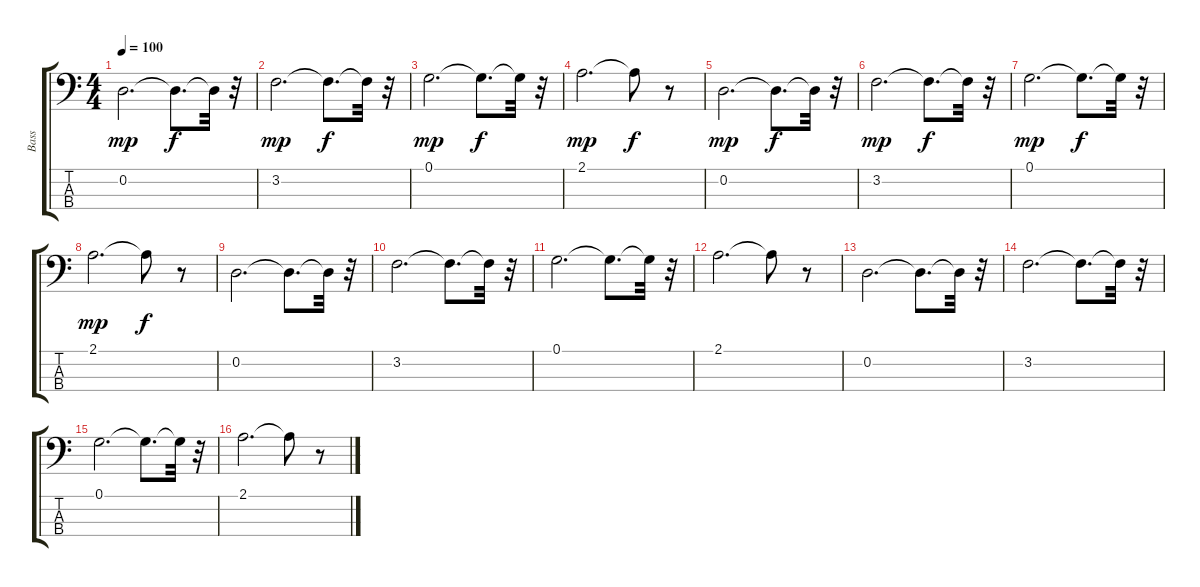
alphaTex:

\track ("Bass" "Bass") {instrument fretlessbass}
\staff {score tabs}
\tuning (G2 D2 A1 E1) {hide}
\ts (4 4)
\tempo 100
\clef f4
\ks c
0.2.2{d dy mp} 0.2{t}.8{d dy f} 0.2{t}.32 r.32 |
3.2.2{d dy mp} 3.2{t}.8{d dy f} 3.2{t}.32 r.32 |
0.1.2{d dy mp} 0.1{t}.8{d dy f} 0.1{t}.32 r.32 |
2.1.2{d dy mp} 2.1{t}.8{dy f} r.8 |
0.2.2{d dy mp} 0.2{t}.8{d dy f} 0.2{t}.32 r.32 |
3.2.2{d dy mp} 3.2{t}.8{d dy f} 3.2{t}.32 r.32 |
0.1.2{d dy mp} 0.1{t}.8{d dy f} 0.1{t}.32 r.32 |
2.1.2{d dy mp} 2.1{t}.8{dy f} r.8 |
0.2.2{d} 0.2{t}.8{d} 0.2{t}.32 r.32 |
3.2.2{d} 3.2{t}.8{d} 3.2{t}.32 r.32 |
0.1.2{d} 0.1{t}.8{d} 0.1{t}.32 r.32 |
2.1.2{d} 2.1{t}.8 r.8 |
0.2.2{d} 0.2{t}.8{d} 0.2{t}.32 r.32 |
3.2.2{d} 3.2{t}.8{d} 3.2{t}.32 r.32 |
0.1.2{d} 0.1{t}.8{d} 0.1{t}.32 r.32 |
2.1.2{d} 2.1{t}.8 r.8
